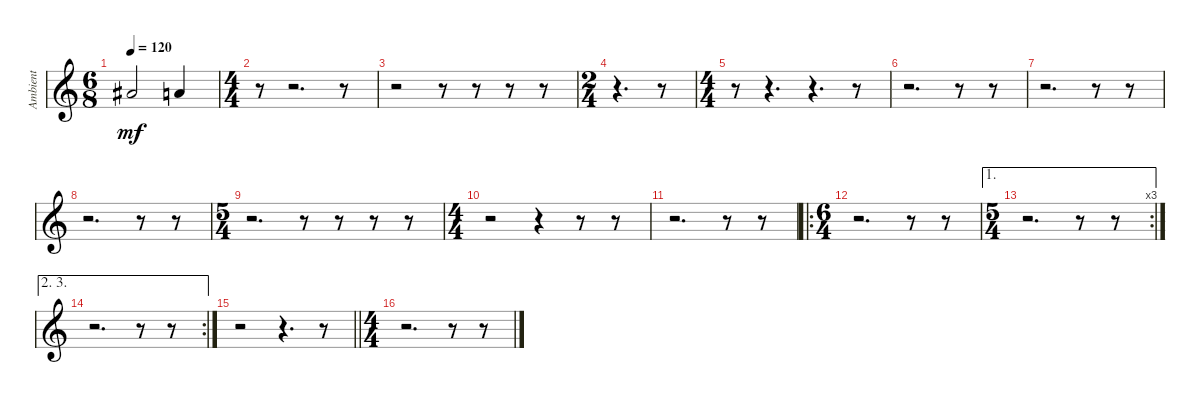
\track ("Ambient" "Ambient") {instrument fx6goblins}
\staff {score}
\tuning (E4 B3 G3 D3 A2 E2) {hide}
\ts (6 8)
\tempo 120
\clef g2
\ks c
6.1.2{dy mf} 5.1.4 |
\ts (4 4)
r.8 r.2{d} r.8 |
r.2 r.8 r.8 r.8 r.8 |
\ts (2 4)
r.4{d} r.8 |
\ts (4 4)
r.8 r.4{d} r.4{d} r.8 |
r.2{d} r.8 r.8 |
r.2{d} r.8 r.8 |
r.2{d} r.8 r.8 |
\ts (5 4)
r.2{d} r.8 r.8 r.8 r.8 |
\ts (4 4)
r.2 r.4 r.8 r.8 |
r.2{d} r.8 r.8 |
\ro
\ts (6 4)
r.2{d} r.8 r.8 |
\ae 1
\rc 3
\ts (5 4)
r.2{d} r.8 r.8 |
\ae (2 3)
\rc 2
r.2{d} r.8 r.8 |
\barLineRight lightlight
r.2 r.4{d} r.8 |
\ts (4 4)
r.2{d} r.8 r.8
